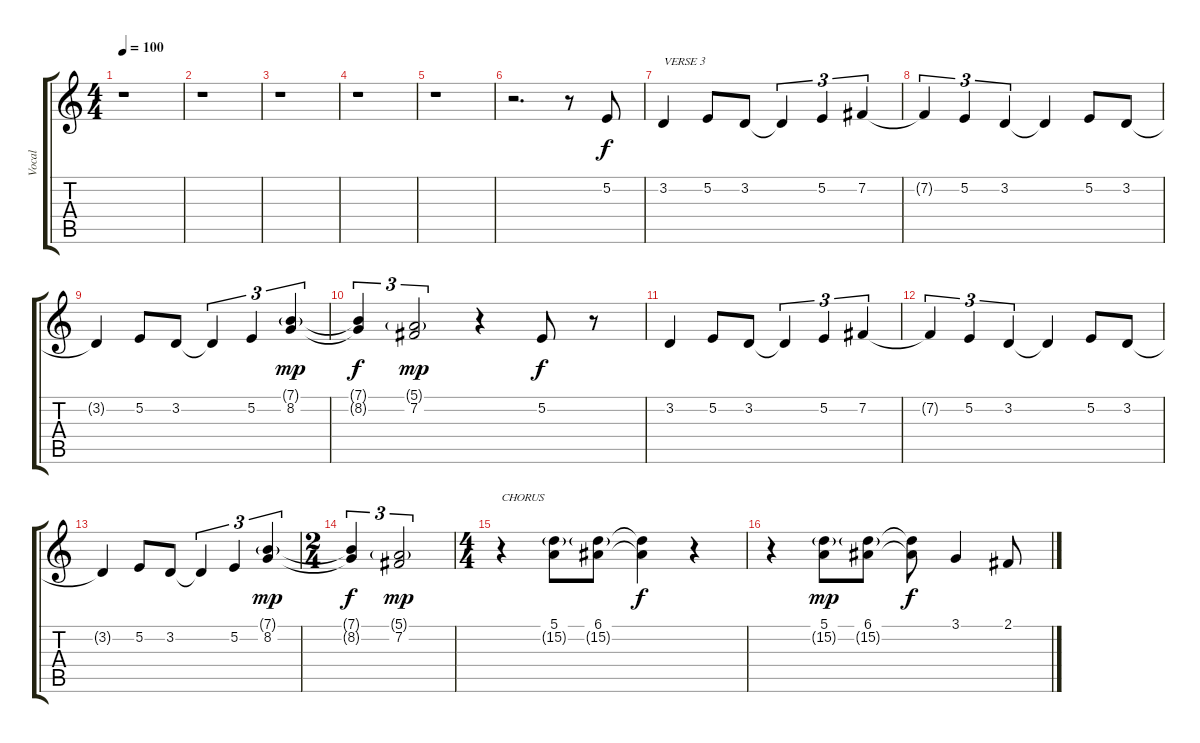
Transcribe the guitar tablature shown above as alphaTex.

\track ("Vocal" "Vocal") {instrument acousticgrandpiano}
\staff {score tabs}
\tuning (E4 B3 G3 D3 A2 E2) {hide}
\ts (4 4)
\tempo 100
\clef g2
\ks c
r.1{dy f} |
r.1 |
r.1 |
r.1 |
r.1 |
r.2{d} r.8 5.2.8 |
3.2.4{txt "VERSE 3"} 5.2.8 3.2.8 3.2{t}.4{tu (3 2)} 5.2.4{tu (3 2)} 7.2.4{tu (3 2)} |
7.2{t}.4{tu (3 2)} 5.2.4{tu (3 2)} 3.2.4{tu (3 2)} 3.2{t}.4 5.2.8 3.2.8 |
3.2{t}.4 5.2.8 3.2.8 3.2{t}.4{tu (3 2)} 5.2.4{tu (3 2)} (7.1{g} 8.2).4{tu (3 2) dy mp} |
(7.1{t} 8.2{t}).4{tu (3 2) dy f} (5.1{g} 7.2).2{tu (3 2) dy mp} r.4 5.2.8{dy f} r.8 |
3.2.4 5.2.8 3.2.8 3.2{t}.4{tu (3 2)} 5.2.4{tu (3 2)} 7.2.4{tu (3 2)} |
7.2{t}.4{tu (3 2)} 5.2.4{tu (3 2)} 3.2.4{tu (3 2)} 3.2{t}.4 5.2.8 3.2.8 |
3.2{t}.4 5.2.8 3.2.8 3.2{t}.4{tu (3 2)} 5.2.4{tu (3 2)} (7.1{g} 8.2).4{tu (3 2) dy mp} |
\ts (2 4)
(7.1{t} 8.2{t}).4{tu (3 2) dy f} (5.1{g} 7.2).2{tu (3 2) dy mp} |
\ts (4 4)
r.4{txt "CHORUS"} (5.1 15.2{g}).8 (6.1 15.2{g}).8 (6.1{t} 15.2{t}).4{dy f} r.4 |
r.4 (5.1 15.2{g}).8{dy mp} (6.1 15.2{g}).8 (6.1{t} 15.2{t}).8{dy f} 3.1.4 2.1.8
